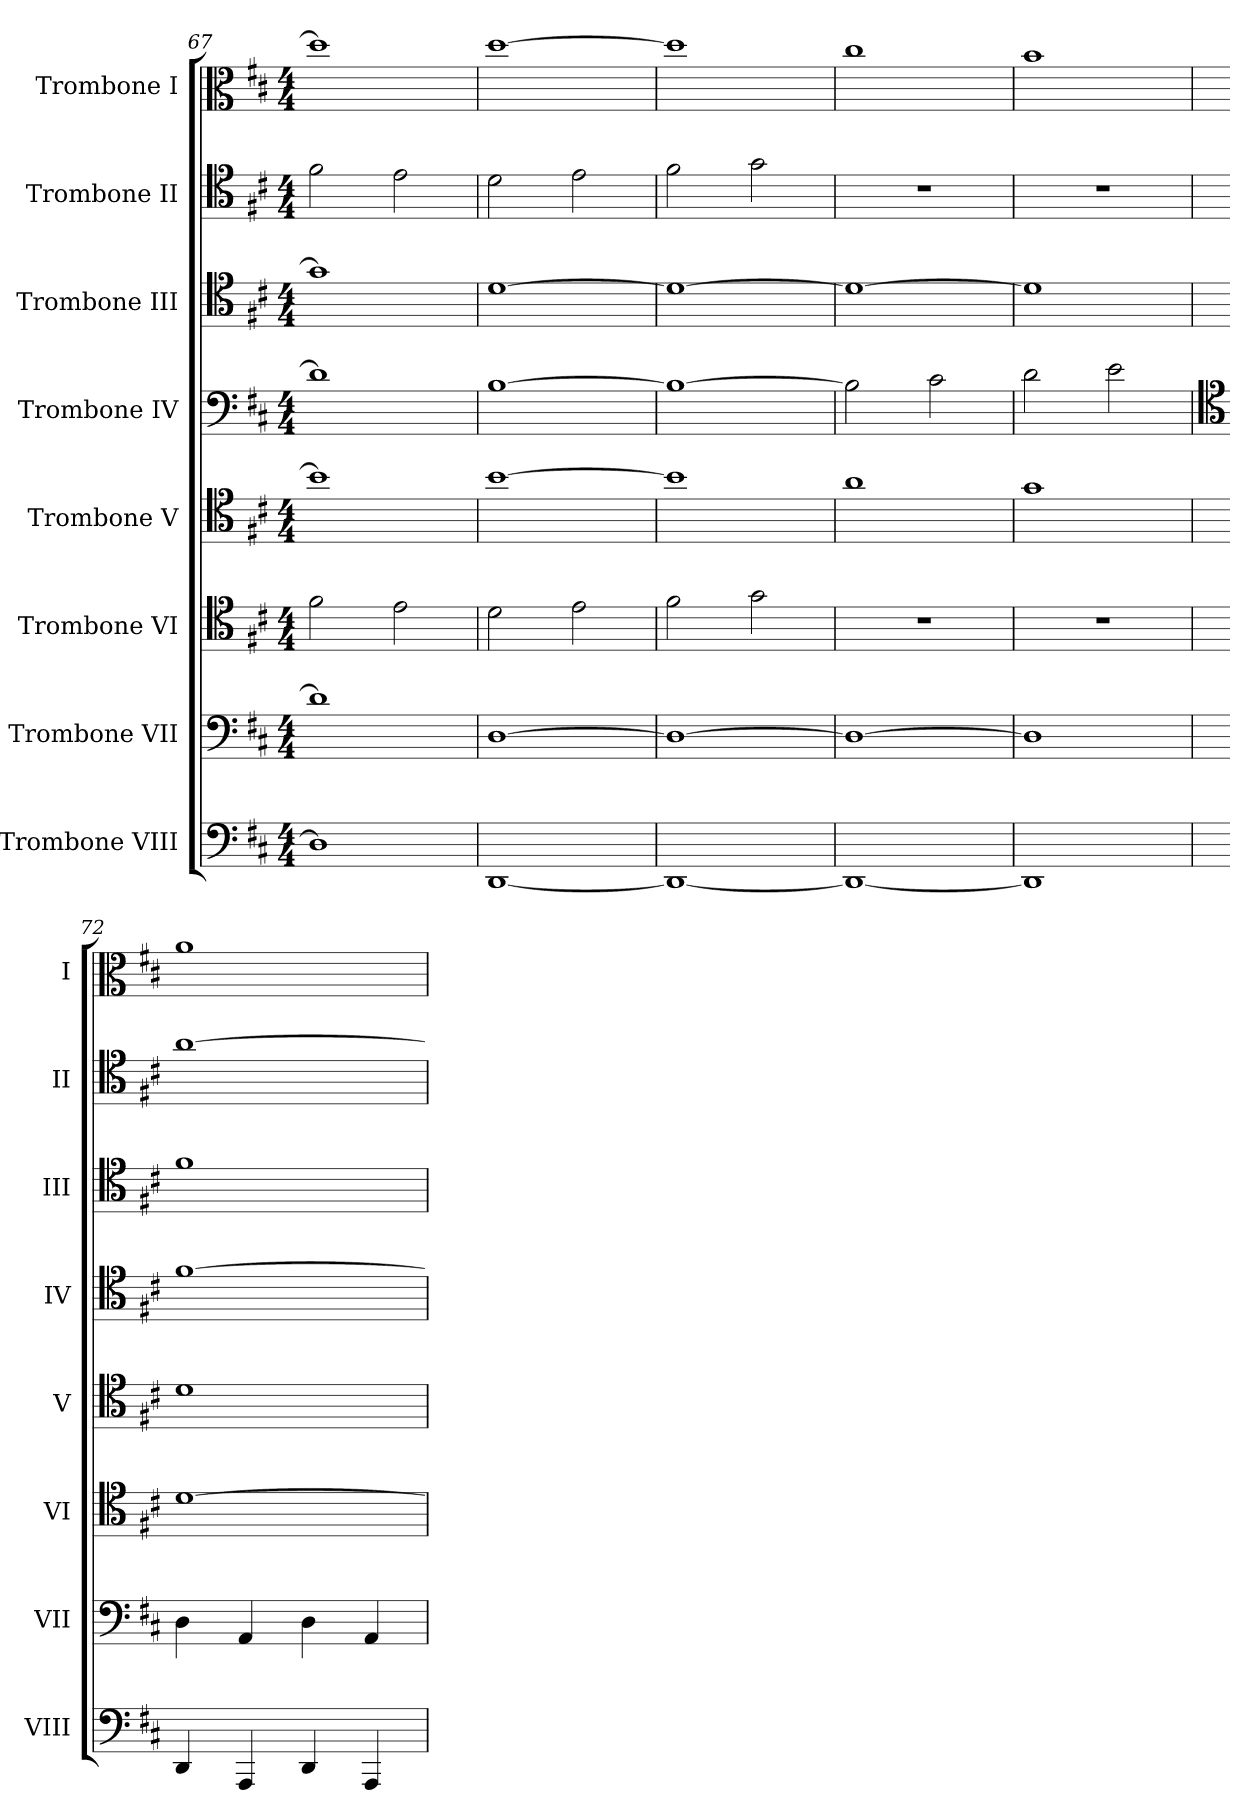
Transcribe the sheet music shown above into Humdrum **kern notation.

**kern	**kern	**kern	**kern	**kern	**kern	**kern	**kern
*part8	*part7	*part6	*part5	*part4	*part3	*part2	*part1
*staff8	*staff7	*staff6	*staff5	*staff4	*staff3	*staff2	*staff1
*I"Trombone VIII	*I"Trombone VII	*I"Trombone VI	*I"Trombone V	*I"Trombone IV	*I"Trombone III	*I"Trombone II	*I"Trombone I
*I'VIII	*I'VII	*I'VI	*I'V	*I'IV	*I'III	*I'II	*I'I
*clefF4	*clefF4	*clefC4	*clefC4	*clefF4	*clefC4	*clefC4	*clefC3
*k[f#c#]	*k[f#c#]	*k[f#c#]	*k[f#c#]	*k[f#c#]	*k[f#c#]	*k[f#c#]	*k[f#c#]
*M4/4	*M4/4	*M4/4	*M4/4	*M4/4	*M4/4	*M4/4	*M4/4
=67	=67	=67	=67	=67	=67	=67	=67
1D]	1d]	2f#\	1b]	1d]	1g]	2f#\	1dd]
.	.	2e\	.	.	.	2e\	.
=68	=68	=68	=68	=68	=68	=68	=68
[1DD	[1D	2d\	[1b	[1B	[1d	2d\	[1dd
.	.	2e\	.	.	.	2e\	.
=69	=69	=69	=69	=69	=69	=69	=69
1DD_	1D_	2f#\	1b]	1B_	1d_	2f#\	1dd]
.	.	2g\	.	.	.	2g\	.
=70	=70	=70	=70	=70	=70	=70	=70
1DD_	1D_	1r	1a	2B\]	1d_	1r	1cc#
.	.	.	.	2c#\	.	.	.
=71	=71	=71	=71	=71	=71	=71	=71
*	*	*	*	*	*	*	*MM50
1DD]	1D]	1r	1g	2d\	1d]	1r	1b
.	.	.	.	2e\	.	.	.
!!LO:LB:g=z
=72	=72	=72	=72	=72	=72	=72	=72
*	*	*	*	*clefC4	*	*	*
*	*	*	*	*	*	*	*MM55
4DD/	4D\	[1d	1d	[1f#	1f#	[1a	1a
4AAA/	4AA/	.	.	.	.	.	.
4DD/	4D\	.	.	.	.	.	.
4AAA/	4AA/	.	.	.	.	.	.
=	=	=	=	=	=	=	=
*-	*-	*-	*-	*-	*-	*-	*-
